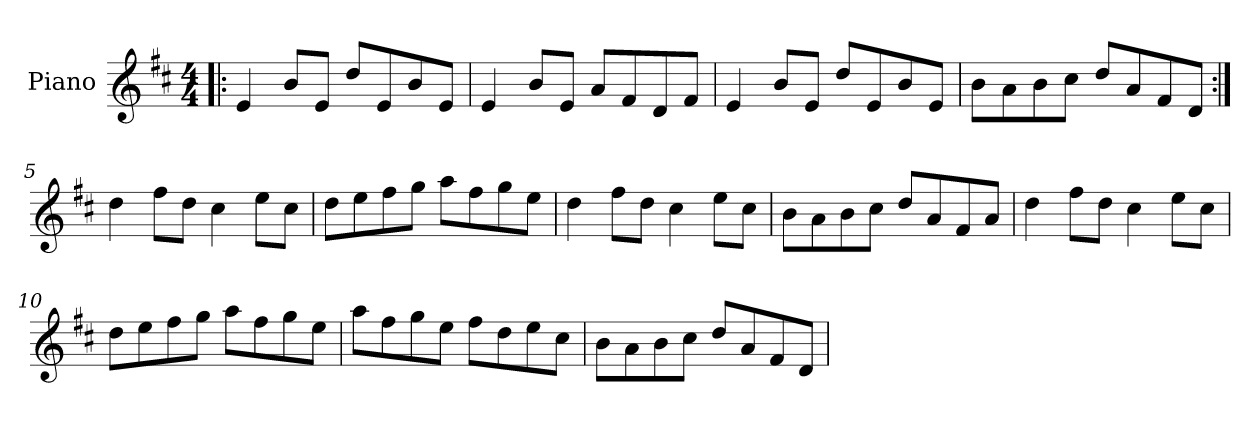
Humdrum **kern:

**kern
*part1
*staff1
*I"Piano
*I'Pno
*clefG2
*k[f#c#]
*E:dor
*M4/4
=1!|:
4e/
8b/L
8e/J
8dd/L
8e/
8b/
8e/J
=2
4e/
8b/L
8e/J
8a/L
8f#/
8d/
8f#/J
=3
4e/
8b/L
8e/J
8dd/L
8e/
8b/
8e/J
=4
8b\L
8a\
8b\
8cc#\J
8dd/L
8a/
8f#/
8d/J
=5:|!
4dd\
8ff#\L
8dd\J
4cc#\
8ee\L
8cc#\J
=6
8dd\L
8ee\
8ff#\
8gg\J
8aa\L
8ff#\
8gg\
8ee\J
=7
4dd\
8ff#\L
8dd\J
4cc#\
8ee\L
8cc#\J
=8
8b\L
8a\
8b\
8cc#\J
8dd/L
8a/
8f#/
8a/J
=9
4dd\
8ff#\L
8dd\J
4cc#\
8ee\L
8cc#\J
=10
8dd\L
8ee\
8ff#\
8gg\J
8aa\L
8ff#\
8gg\
8ee\J
=11
8aa\L
8ff#\
8gg\
8ee\J
8ff#\L
8dd\
8ee\
8cc#\J
=12
8b\L
8a\
8b\
8cc#\J
8dd/L
8a/
8f#/
8d/J
=
*-
